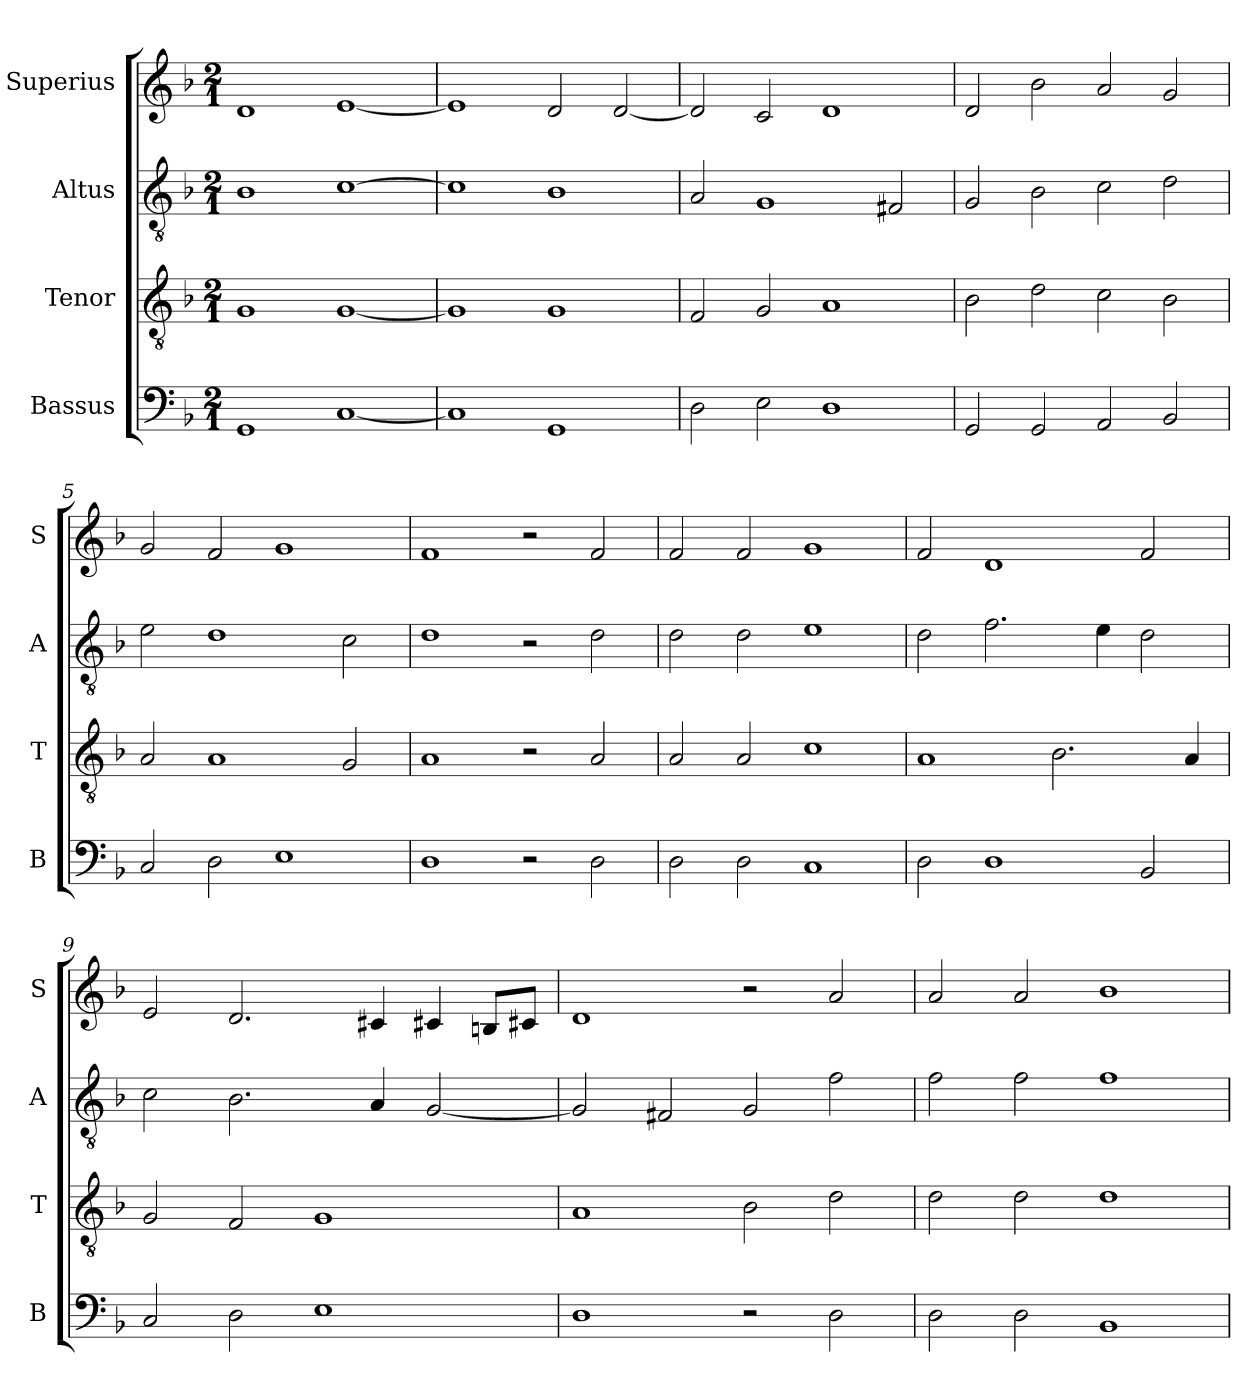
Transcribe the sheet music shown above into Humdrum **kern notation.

**kern	**kern	**kern	**kern
*part4	*part3	*part2	*part1
*staff4	*staff3	*staff2	*staff1
*I"Bassus	*I"Tenor	*I"Altus	*I"Superius
*I'B	*I'T	*I'A	*I'S
*clefF4	*clefGv2	*clefGv2	*clefG2
*k[b-]	*k[b-]	*k[b-]	*k[b-]
*F:	*F:	*F:	*F:
*M2/1	*M2/1	*M2/1	*M2/1
=1	=1	=1	=1
1GG	1G	1B-	1d
[1C	[1G	[1c	[1e
=2	=2	=2	=2
1C]	1G]	1c]	1e]
1GG	1G	1B-	2d
.	.	.	[2d
=3	=3	=3	=3
2D	2F	2A	2d]
2E	2G	1G	2c
1D	1A	.	1d
.	.	2F#X	.
=4	=4	=4	=4
2GG	2B-	2G	2d
2GG	2d	2B-	2b-
2AA	2c	2c	2a
2BB-	2B-	2d	2g
=5	=5	=5	=5
2C	2A	2e	2g
2D	1A	1d	2f
1E	.	.	1g
.	2G	2c	.
=6	=6	=6	=6
1D	1A	1d	1f
2r	2r	2r	2r
2D	2A	2d	2f
=7	=7	=7	=7
2D	2A	2d	2f
2D	2A	2d	2f
1C	1c	1e	1g
=8	=8	=8	=8
2D	1A	2d	2f
1D	.	2.f	1d
.	2.B-	.	.
.	.	4e	.
2BB-	.	2d	2f
.	4A	.	.
=9	=9	=9	=9
2C	2G	2c	2e
2D	2F	2.B-	2.d
1E	1G	.	.
.	.	4A	4c#X
.	.	[2G	4c#X
.	.	.	8BnL
.	.	.	8c#XJ
=10	=10	=10	=10
1D	1A	2G]	1d
.	.	2F#X	.
2r	2B-	2G	2r
2D	2d	2f	2a
=11	=11	=11	=11
2D	2d	2f	2a
2D	2d	2f	2a
1BB-	1d	1f	1b-
=	=	=	=
*-	*-	*-	*-
